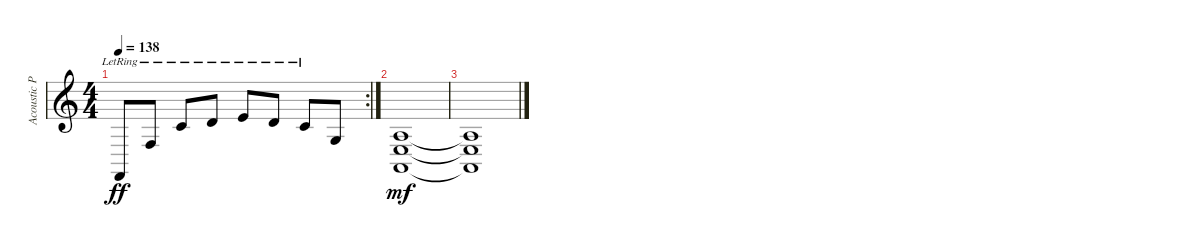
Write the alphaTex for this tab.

\track ("Acoustic Piano" "Acoustic P") {instrument acousticgrandpiano}
\staff {score}
\tuning (E4 B3 G3 D3 A2 E2 B1) {hide}
\rc 2
\ts (4 4)
\tempo 138
\clef g2
\ks c
1.6{lr}.8{dy ff} 3.4{lr}.8 1.2{lr}.8 3.2{lr}.8 0.1{lr}.8 3.2{lr}.8 1.2{lr}.8 0.3.8 |
(2.3 2.4 0.5).1{dy mf} |
(2.3{t} 2.4{t} 0.5{t}).1
